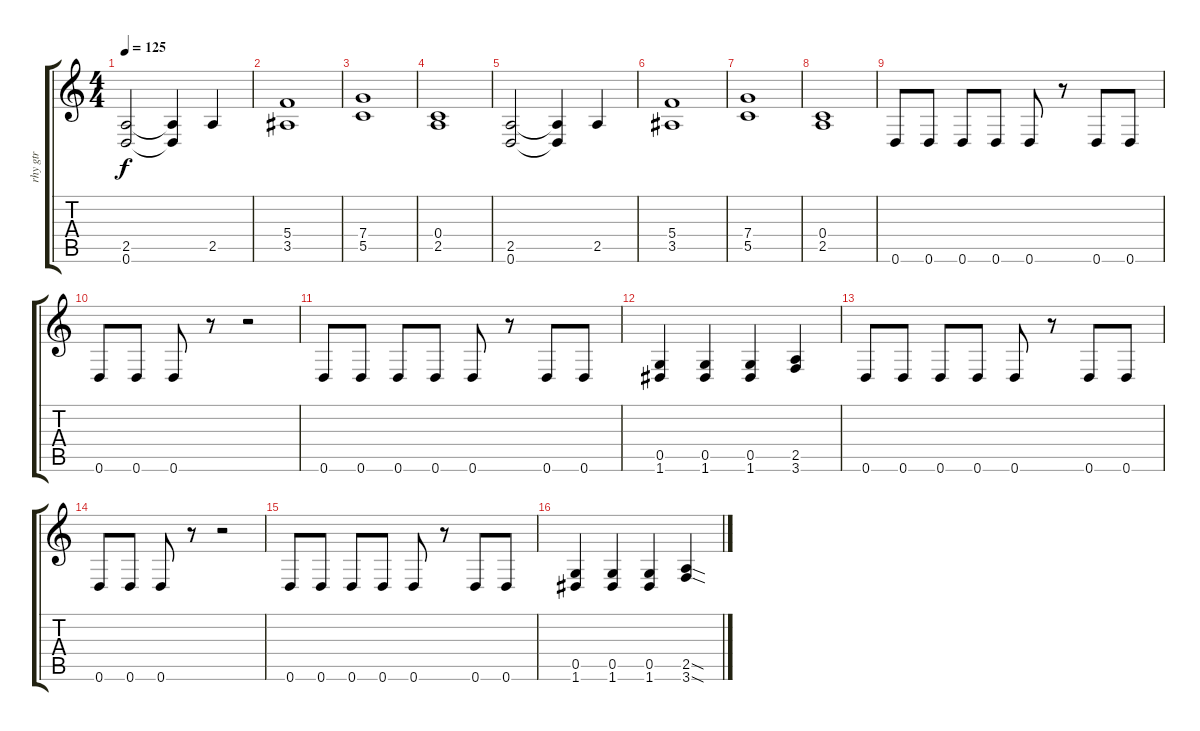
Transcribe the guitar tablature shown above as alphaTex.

\track ("rhy gtr" "rhy gtr") {instrument distortionguitar}
\staff {score tabs}
\tuning (D4 A3 F3 C3 G2 D2) {hide}
\ts (4 4)
\tempo 125
\clef g2
\ks c
(2.5 0.6).2{dy f} (2.5{t} 0.6{t}).4 2.5.4 |
(5.4 3.5).1 |
(7.4 5.5).1 |
(0.4 2.5).1 |
(2.5 0.6).2 (2.5{t} 0.6{t}).4 2.5.4 |
(5.4 3.5).1 |
(7.4 5.5).1 |
(0.4 2.5).1 |
0.6.8 0.6.8 0.6.8 0.6.8 0.6.8 r.8 0.6.8 0.6.8 |
0.6.8 0.6.8 0.6.8 r.8 r.2 |
0.6.8 0.6.8 0.6.8 0.6.8 0.6.8 r.8 0.6.8 0.6.8 |
(0.5 1.6).4 (0.5 1.6).4 (0.5 1.6).4 (2.5 3.6).4 |
0.6.8 0.6.8 0.6.8 0.6.8 0.6.8 r.8 0.6.8 0.6.8 |
0.6.8 0.6.8 0.6.8 r.8 r.2 |
0.6.8 0.6.8 0.6.8 0.6.8 0.6.8 r.8 0.6.8 0.6.8 |
(0.5 1.6).4 (0.5 1.6).4 (0.5 1.6).4 (2.5{sod} 3.6{sod}).4
